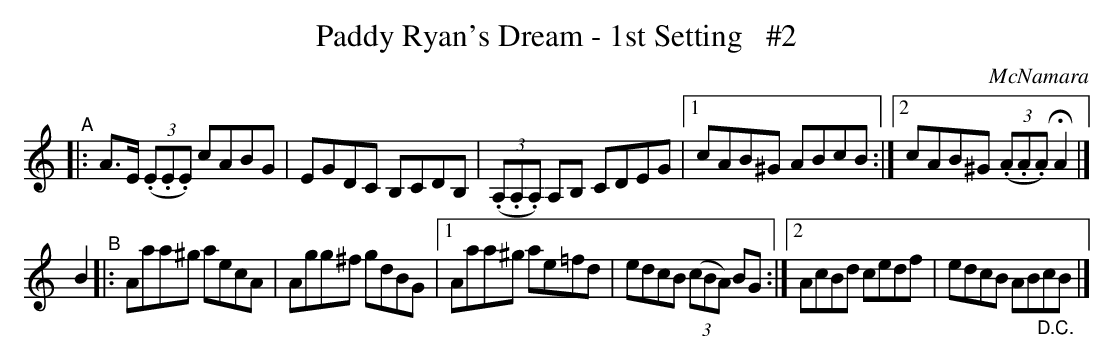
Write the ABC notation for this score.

X:1
T: Paddy Ryan's Dream - 1st Setting   #2
O: McNamara
M: C |
L: 1/8
K: Am
"^A"\
|: A>E (3(.E.E.E) cABG | EGDC B,CDB, | (3(.A,.A,.A,) A,B, CDEG |\
[1 cAB^G ABcB :|[2 cAB^G (3(.A.A.A) HA2 |]
B2 "^B"\
|: Aaa^g aecA | Agg^f gdBG |\
[1 Aaa^g ae=fd | edcB (3(cBA) BG :|\
[2 AcBd cedf | edcB AB"_D.C."cB |]
